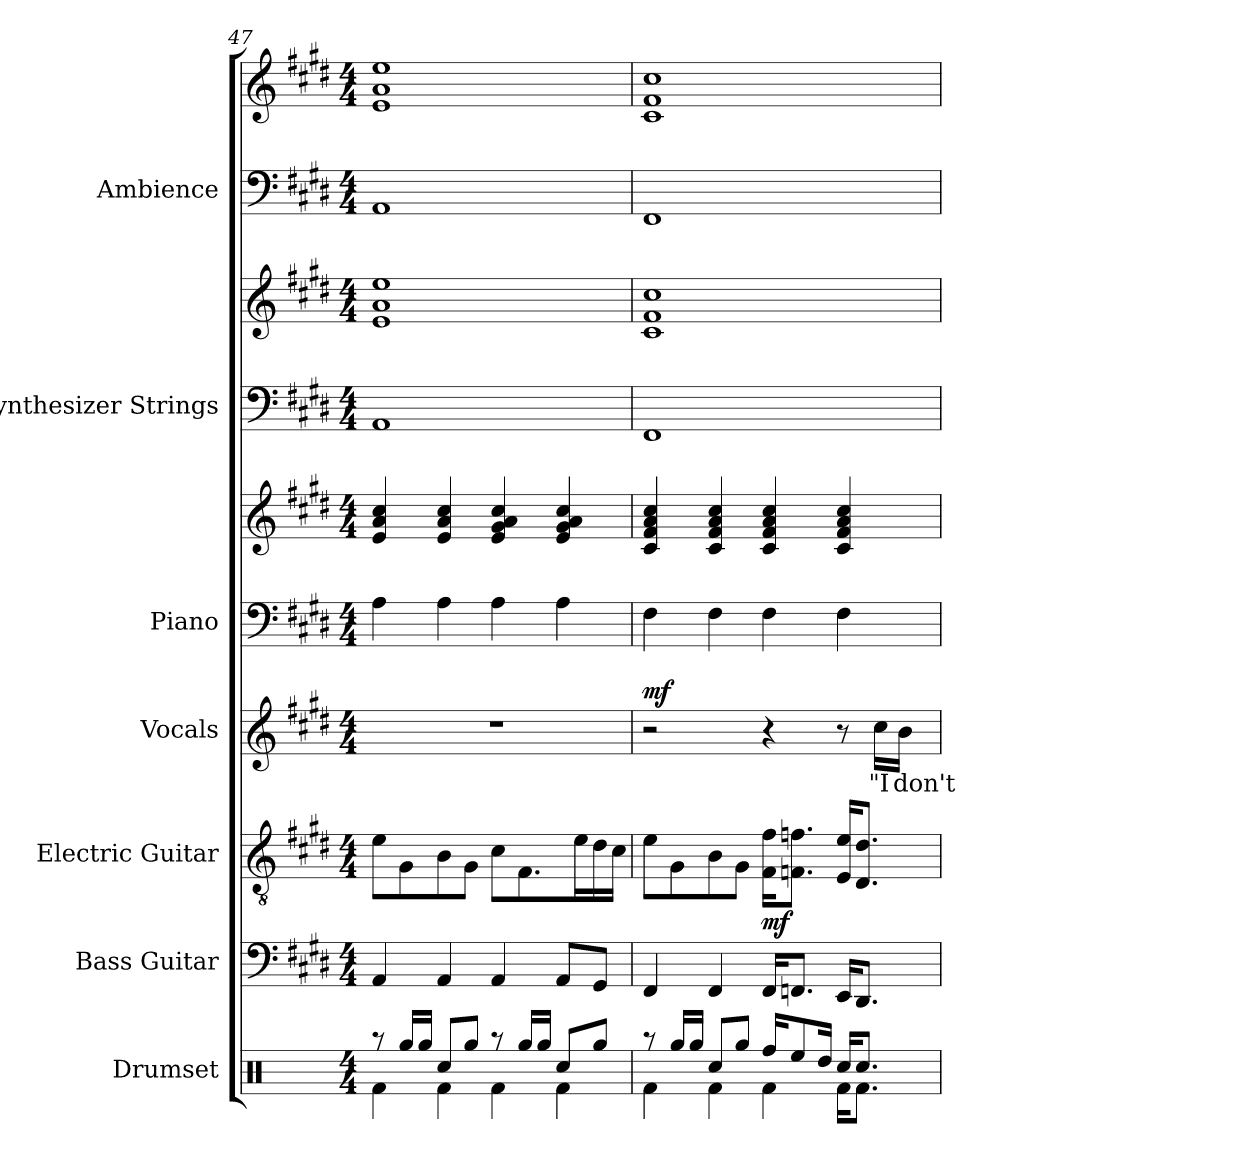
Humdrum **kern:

**kern	**kern	**kern	**dynam	**kern	**text	**dynam	**kern	**kern	**kern	**kern	**kern	**kern
*part7	*part6	*part5	*part5	*part4	*part4	*part4	*part3	*part3	*part2	*part2	*part1	*part1
*staff10	*staff9	*staff8	*staff8	*staff7	*staff7	*staff7	*staff6	*staff5	*staff4	*staff3	*staff2	*staff1
*I"Drumset	*I"Bass Guitar	*I"Electric Guitar	*	*I"Vocals	*	*	*I"Piano	*	*I"Synthesizer Strings	*	*I"Ambience	*
*I'D. Set	*I'B. Guit.	*I'E. Guit.	*	*I'Voc.	*	*	*I'Pno.	*	*I'Syn. Str.	*	*I'Amb.	*
*clefX	*clefF4	*clefGv2	*	*clefG2	*	*	*clefF4	*clefG2	*clefF4	*clefG2	*clefF4	*clefG2
*	*ITrd7c12	*	*	*	*	*	*	*	*	*	*	*
*k[]	*k[f#c#g#d#]	*k[f#c#g#d#]	*	*k[f#c#g#d#]	*	*	*k[f#c#g#d#]	*k[f#c#g#d#]	*k[f#c#g#d#]	*k[f#c#g#d#]	*k[f#c#g#d#]	*k[f#c#g#d#]
*M4/4	*M4/4	*M4/4	*	*M4/4	*	*	*M4/4	*M4/4	*M4/4	*M4/4	*M4/4	*M4/4
=47	=47	=47	=47	=47	=47	=47	=47	=47	=47	=47	=47	=47
*^	*	*	*	*	*	*	*	*	*	*	*	*
8r	4Rf\	4AAA/	8e\L	.	1r	.	.	4A\	4e/ 4a/ 4cc#/	1AA	1e 1a 1ee	1AA	1e 1a 1ee
16Rgg/LL	.	.	8G#\	.	.	.	.	.	.	.	.	.	.
16Rgg/JJ	.	.	.	.	.	.	.	.	.	.	.	.	.
8Rcc/L	4Rf\	4AAA/	8B\	.	.	.	.	4A\	4e/ 4a/ 4cc#/	.	.	.	.
8Rgg/J	.	.	8G#\J	.	.	.	.	.	.	.	.	.	.
8r	4Rf\	4AAA/	8c#\L	.	.	.	.	4A\	4e/ 4g#/ 4a/ 4cc#/	.	.	.	.
16Rgg/LL	.	.	8.F#\	.	.	.	.	.	.	.	.	.	.
16Rgg/JJ	.	.	.	.	.	.	.	.	.	.	.	.	.
8Rcc/L	4Rf\	8AAA/L	.	.	.	.	.	4A\	4e/ 4g#/ 4a/ 4cc#/	.	.	.	.
.	.	.	16e\L	.	.	.	.	.	.	.	.	.	.
8Rgg/J	.	8GGG#/J	16d#\	.	.	.	.	.	.	.	.	.	.
.	.	.	16c#\JJ	.	.	.	.	.	.	.	.	.	.
!!LO:PB:g=z
=48	=48	=48	=48	=48	=48	=48	=48	=48	=48	=48	=48	=48	=48
!	!	!	!	!	!	!	!LO:DY:b	!	!	!	!	!	!
8r	4Rf\	4FFF#/	8e\L	.	2r	.	mf	4F#\	4c#/ 4f#/ 4a/ 4cc#/	1FF#	1c# 1f# 1cc#	1FF#	1c# 1f# 1cc#
16Rgg/LL	.	.	8G#\	.	.	.	.	.	.	.	.	.	.
16Rgg/JJ	.	.	.	.	.	.	.	.	.	.	.	.	.
8Rcc/L	4Rf\	4FFF#/	8B\	.	.	.	.	4F#\	4c#/ 4f#/ 4a/ 4cc#/	.	.	.	.
8Rgg/J	.	.	8G#\J	.	.	.	.	.	.	.	.	.	.
!	!	!	!	!LO:DY:b	!	!	!	!	!	!	!	!	!
16Rff/KL	4Rf\	16FFF#/KL	16F#\ 16f#\KL	mf	4r	.	.	4F#\	4c#/ 4f#/ 4a/ 4cc#/	.	.	.	.
8Ree/	.	8.FFFn/J	8.Fn\ 8.fn\J	.	.	.	.	.	.	.	.	.	.
16Rdd/Jk	.	.	.	.	.	.	.	.	.	.	.	.	.
16Rcc/KL	16Rf\KL	16EEE/KL	16E/ 16e/KL	.	8r	.	.	4F#\	4c#/ 4f#/ 4a/ 4cc#/	.	.	.	.
8.Rcc/J	8.Rf\J	8.DDD#/J	8.D#/ 8.d#/J	.	.	.	.	.	.	.	.	.	.
!	!	!	!	!	!	!LO:LY:b	!	!	!	!	!	!	!
.	.	.	.	.	16cc#\LL	"I	.	.	.	.	.	.	.
!	!	!	!	!	!	!LO:LY:b	!	!	!	!	!	!	!
.	.	.	.	.	16b\JJ	don't	.	.	.	.	.	.	.
*v	*v	*	*	*	*	*	*	*	*	*	*	*	*
=	=	=	=	=	=	=	=	=	=	=	=	=
*-	*-	*-	*-	*-	*-	*-	*-	*-	*-	*-	*-	*-
